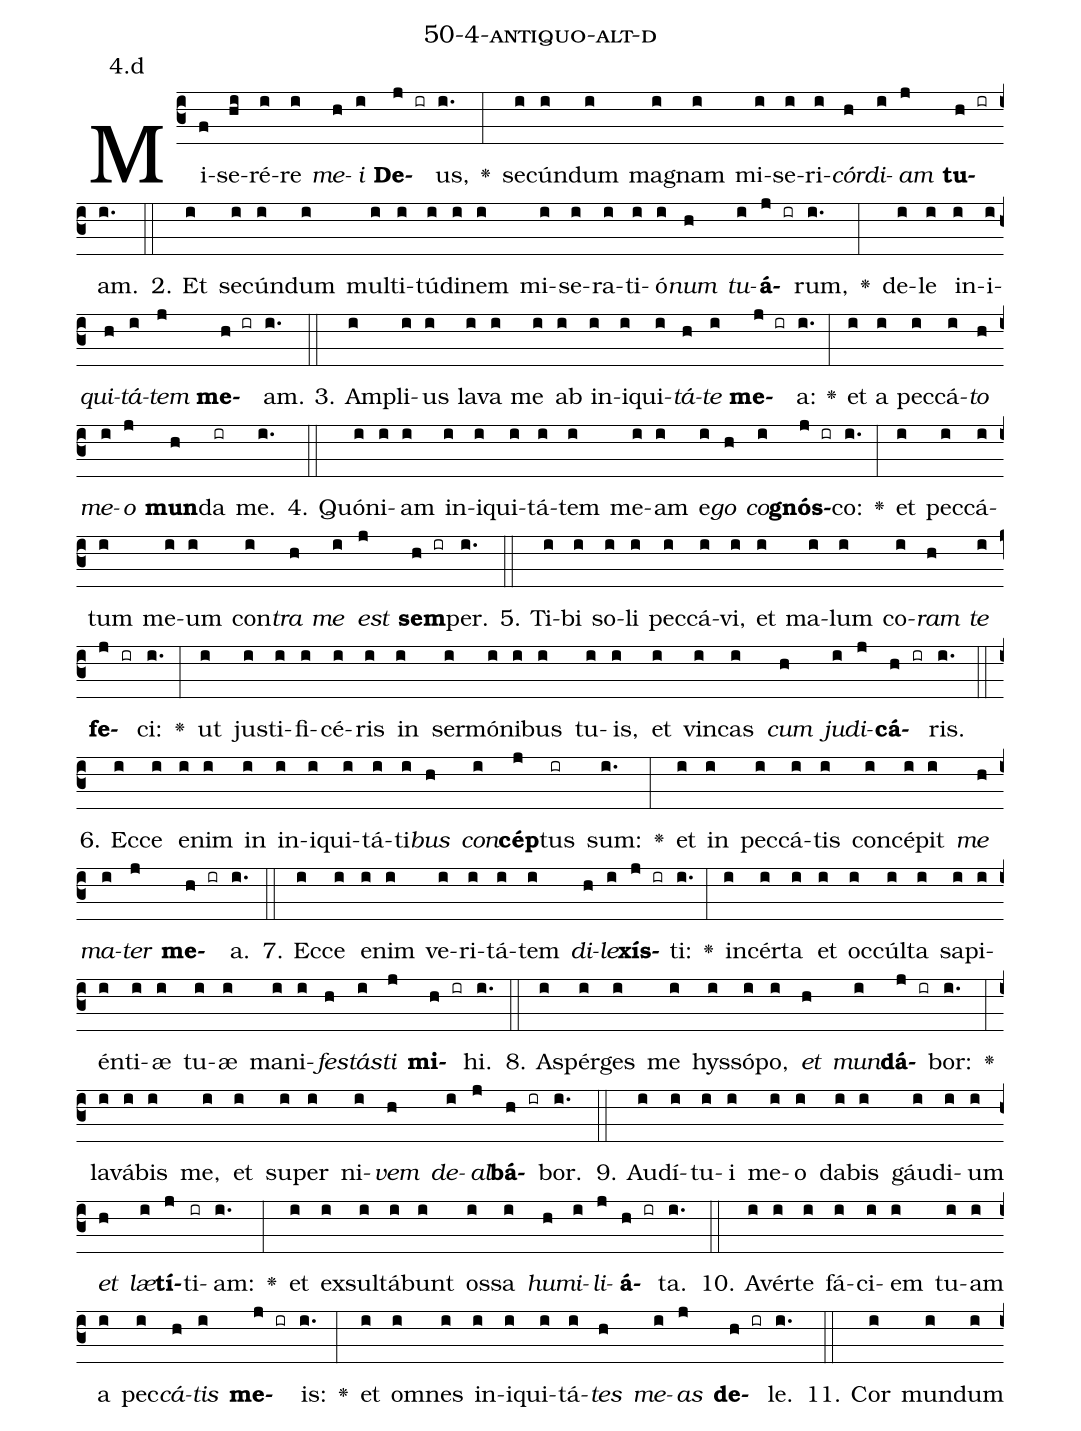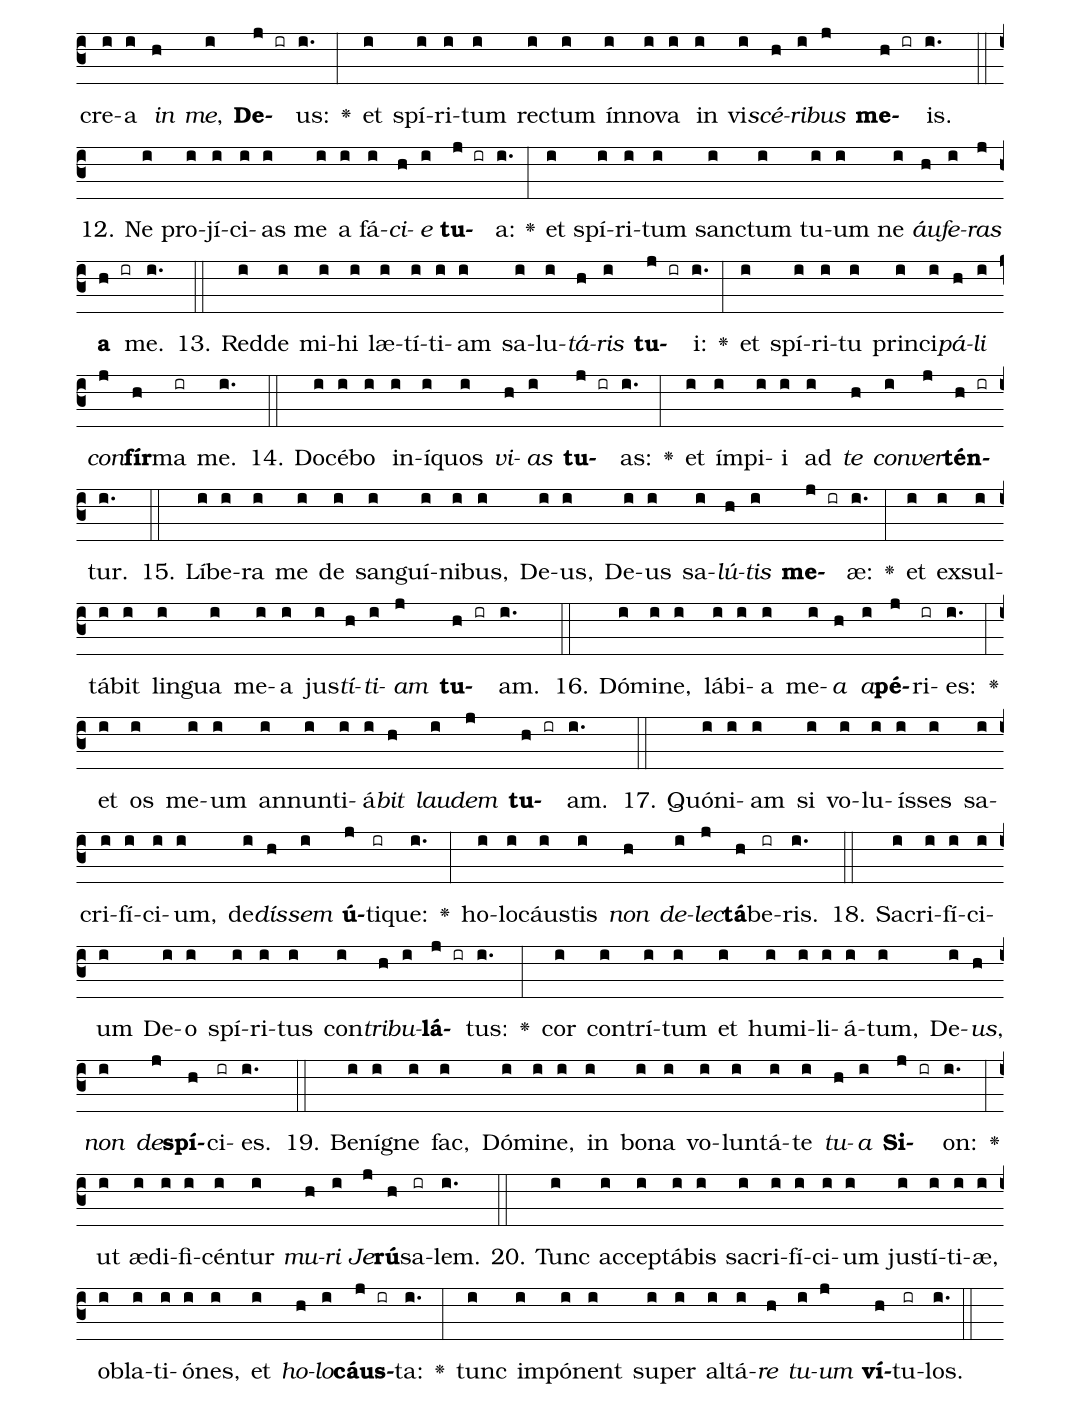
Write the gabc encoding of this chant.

name: 50-4-antiquo-alt-d;
annotation: 4.d;
%%
(c3)Mi(f)se(hi)ré(i)re(i) <i>me</i>(h)<i>i</i>(i) <b>De</b>(j ir)us,(i.) <v>\greheightstar</v>(:) se(i)cún(i)dum(i) ma(i)gnam(i) mi(i)se(i)ri(i)<i>cór</i>(h)<i>di</i>(i)<i>am</i>(j) <b>tu</b>(h ir)am.(i.) (::)
2. Et(i) se(i)cún(i)dum(i) mul(i)ti(i)tú(i)di(i)nem(i) mi(i)se(i)ra(i)ti(i)ó(i)<i>num</i>(h) <i>tu</i>(i)<b>á</b>(j ir)rum,(i.) <v>\greheightstar</v>(:) de(i)le(i) in(i)i(i)<i>qui</i>(h)<i>tá</i>(i)<i>tem</i>(j) <b>me</b>(h ir)am.(i.) (::)
3. Am(i)pli(i)us(i) la(i)va(i) me(i) ab(i) in(i)i(i)qui(i)<i>tá</i>(h)<i>te</i>(i) <b>me</b>(j ir)a:(i.) <v>\greheightstar</v>(:) et(i) a(i) pec(i)cá(i)<i>to</i>(h) <i>me</i>(i)<i>o</i>(j) <b>mun</b>(h)da(ir) me.(i.) (::)
4. Quón(i)i(i)am(i) in(i)i(i)qui(i)tá(i)tem(i) me(i)am(i) e(i)<i>go</i>(h) <i>co</i>(i)<b>gnós</b>(j ir)co:(i.) <v>\greheightstar</v>(:) et(i) pec(i)cá(i)tum(i) me(i)um(i) con(i)<i>tra</i>(h) <i>me</i>(i) <i>est</i>(j) <b>sem</b>(h ir)per.(i.) (::)
5. Ti(i)bi(i) so(i)li(i) pec(i)cá(i)vi,(i) et(i) ma(i)lum(i) co(i)<i>ram</i>(h) <i>te</i>(i) <b>fe</b>(j ir)ci:(i.) <v>\greheightstar</v>(:) ut(i) jus(i)ti(i)fi(i)cé(i)ris(i) in(i) ser(i)mó(i)ni(i)bus(i) tu(i)is,(i) et(i) vin(i)cas(i) <i>cum</i>(h) <i>ju</i>(i)<i>di</i>(j)<b>cá</b>(h ir)ris.(i.) (::)
6. Ec(i)ce(i) e(i)nim(i) in(i) in(i)i(i)qui(i)tá(i)ti(i)<i>bus</i>(h) <i>con</i>(i)<b>cép</b>(j)tus(ir) sum:(i.) <v>\greheightstar</v>(:) et(i) in(i) pec(i)cá(i)tis(i) con(i)cé(i)pit(i) <i>me</i>(h) <i>ma</i>(i)<i>ter</i>(j) <b>me</b>(h ir)a.(i.) (::)
7. Ec(i)ce(i) e(i)nim(i) ve(i)ri(i)tá(i)tem(i) <i>di</i>(h)<i>le</i>(i)<b>xís</b>(j ir)ti:(i.) <v>\greheightstar</v>(:) in(i)cér(i)ta(i) et(i) oc(i)cúl(i)ta(i) sa(i)pi(i)én(i)ti(i)æ(i) tu(i)æ(i) ma(i)ni(i)<i>fes</i>(h)<i>tás</i>(i)<i>ti</i>(j) <b>mi</b>(h ir)hi.(i.) (::)
8. A(i)spér(i)ges(i) me(i) hys(i)só(i)po,(i) <i>et</i>(h) <i>mun</i>(i)<b>dá</b>(j ir)bor:(i.) <v>\greheightstar</v>(:) la(i)vá(i)bis(i) me,(i) et(i) su(i)per(i) ni(i)<i>vem</i>(h) <i>de</i>(i)<i>al</i>(j)<b>bá</b>(h ir)bor.(i.) (::)
9. Au(i)dí(i)tu(i)i(i) me(i)o(i) da(i)bis(i) gáu(i)di(i)um(i) <i>et</i>(h) <i>læ</i>(i)<b>tí</b>(j)ti(ir)am:(i.) <v>\greheightstar</v>(:) et(i) ex(i)sul(i)tá(i)bunt(i) os(i)sa(i) <i>hu</i>(h)<i>mi</i>(i)<i>li</i>(j)<b>á</b>(h ir)ta.(i.) (::)
10. A(i)vér(i)te(i) fá(i)ci(i)em(i) tu(i)am(i) a(i) pec(i)<i>cá</i>(h)<i>tis</i>(i) <b>me</b>(j ir)is:(i.) <v>\greheightstar</v>(:) et(i) om(i)nes(i) in(i)i(i)qui(i)tá(i)<i>tes</i>(h) <i>me</i>(i)<i>as</i>(j) <b>de</b>(h ir)le.(i.) (::)
11. Cor(i) mun(i)dum(i) cre(i)a(i) <i>in</i>(h) <i>me</i>,(i) <b>De</b>(j ir)us:(i.) <v>\greheightstar</v>(:) et(i) spí(i)ri(i)tum(i) rec(i)tum(i) ín(i)no(i)va(i) in(i) vi(i)<i>scé</i>(h)<i>ri</i>(i)<i>bus</i>(j) <b>me</b>(h ir)is.(i.) (::)
12. Ne(i) pro(i)jí(i)ci(i)as(i) me(i) a(i) fá(i)<i>ci</i>(h)<i>e</i>(i) <b>tu</b>(j ir)a:(i.) <v>\greheightstar</v>(:) et(i) spí(i)ri(i)tum(i) sanc(i)tum(i) tu(i)um(i) ne(i) <i>áu</i>(h)<i>fe</i>(i)<i>ras</i>(j) <b>a</b>(h ir) me.(i.) (::)
13. Red(i)de(i) mi(i)hi(i) læ(i)tí(i)ti(i)am(i) sa(i)lu(i)<i>tá</i>(h)<i>ris</i>(i) <b>tu</b>(j ir)i:(i.) <v>\greheightstar</v>(:) et(i) spí(i)ri(i)tu(i) prin(i)ci(i)<i>pá</i>(h)<i>li</i>(i) <i>con</i>(j)<b>fír</b>(h)ma(ir) me.(i.) (::)
14. Do(i)cé(i)bo(i) in(i)í(i)quos(i) <i>vi</i>(h)<i>as</i>(i) <b>tu</b>(j ir)as:(i.) <v>\greheightstar</v>(:) et(i) ím(i)pi(i)i(i) ad(i) <i>te</i>(h) <i>con</i>(i)<i>ver</i>(j)<b>tén</b>(h ir)tur.(i.) (::)
15. Lí(i)be(i)ra(i) me(i) de(i) san(i)guí(i)ni(i)bus,(i) De(i)us,(i) De(i)us(i) sa(i)<i>lú</i>(h)<i>tis</i>(i) <b>me</b>(j ir)æ:(i.) <v>\greheightstar</v>(:) et(i) ex(i)sul(i)tá(i)bit(i) lin(i)gua(i) me(i)a(i) jus(i)<i>tí</i>(h)<i>ti</i>(i)<i>am</i>(j) <b>tu</b>(h ir)am.(i.) (::)
16. Dó(i)mi(i)ne,(i) lá(i)bi(i)a(i) me(i)<i>a</i>(h) <i>a</i>(i)<b>pé</b>(j)ri(ir)es:(i.) <v>\greheightstar</v>(:) et(i) os(i) me(i)um(i) an(i)nun(i)ti(i)á(i)<i>bit</i>(h) <i>lau</i>(i)<i>dem</i>(j) <b>tu</b>(h ir)am.(i.) (::)
17. Quón(i)i(i)am(i) si(i) vo(i)lu(i)ís(i)ses(i) sa(i)cri(i)fí(i)ci(i)um,(i) de(i)<i>dís</i>(h)<i>sem</i>(i) <b>ú</b>(j)ti(ir)que:(i.) <v>\greheightstar</v>(:) ho(i)lo(i)cáus(i)tis(i) <i>non</i>(h) <i>de</i>(i)<i>lec</i>(j)<b>tá</b>(h)be(ir)ris.(i.) (::)
18. Sa(i)cri(i)fí(i)ci(i)um(i) De(i)o(i) spí(i)ri(i)tus(i) con(i)<i>tri</i>(h)<i>bu</i>(i)<b>lá</b>(j ir)tus:(i.) <v>\greheightstar</v>(:) cor(i) con(i)trí(i)tum(i) et(i) hu(i)mi(i)li(i)á(i)tum,(i) De(i)<i>us</i>,(h) <i>non</i>(i) <i>de</i>(j)<b>spí</b>(h)ci(ir)es.(i.) (::)
19. Be(i)ní(i)gne(i) fac,(i) Dó(i)mi(i)ne,(i) in(i) bo(i)na(i) vo(i)lun(i)tá(i)te(i) <i>tu</i>(h)<i>a</i>(i) <b>Si</b>(j ir)on:(i.) <v>\greheightstar</v>(:) ut(i) æ(i)di(i)fi(i)cén(i)tur(i) <i>mu</i>(h)<i>ri</i>(i) <i>Je</i>(j)<b>rú</b>(h)sa(ir)lem.(i.) (::)
20. Tunc(i) ac(i)cep(i)tá(i)bis(i) sa(i)cri(i)fí(i)ci(i)um(i) jus(i)tí(i)ti(i)æ,(i) ob(i)la(i)ti(i)ó(i)nes,(i) et(i) <i>ho</i>(h)<i>lo</i>(i)<b>cáus</b>(j ir)ta:(i.) <v>\greheightstar</v>(:) tunc(i) im(i)pó(i)nent(i) su(i)per(i) al(i)tá(i)<i>re</i>(h) <i>tu</i>(i)<i>um</i>(j) <b>ví</b>(h)tu(ir)los.(i.) (::)
